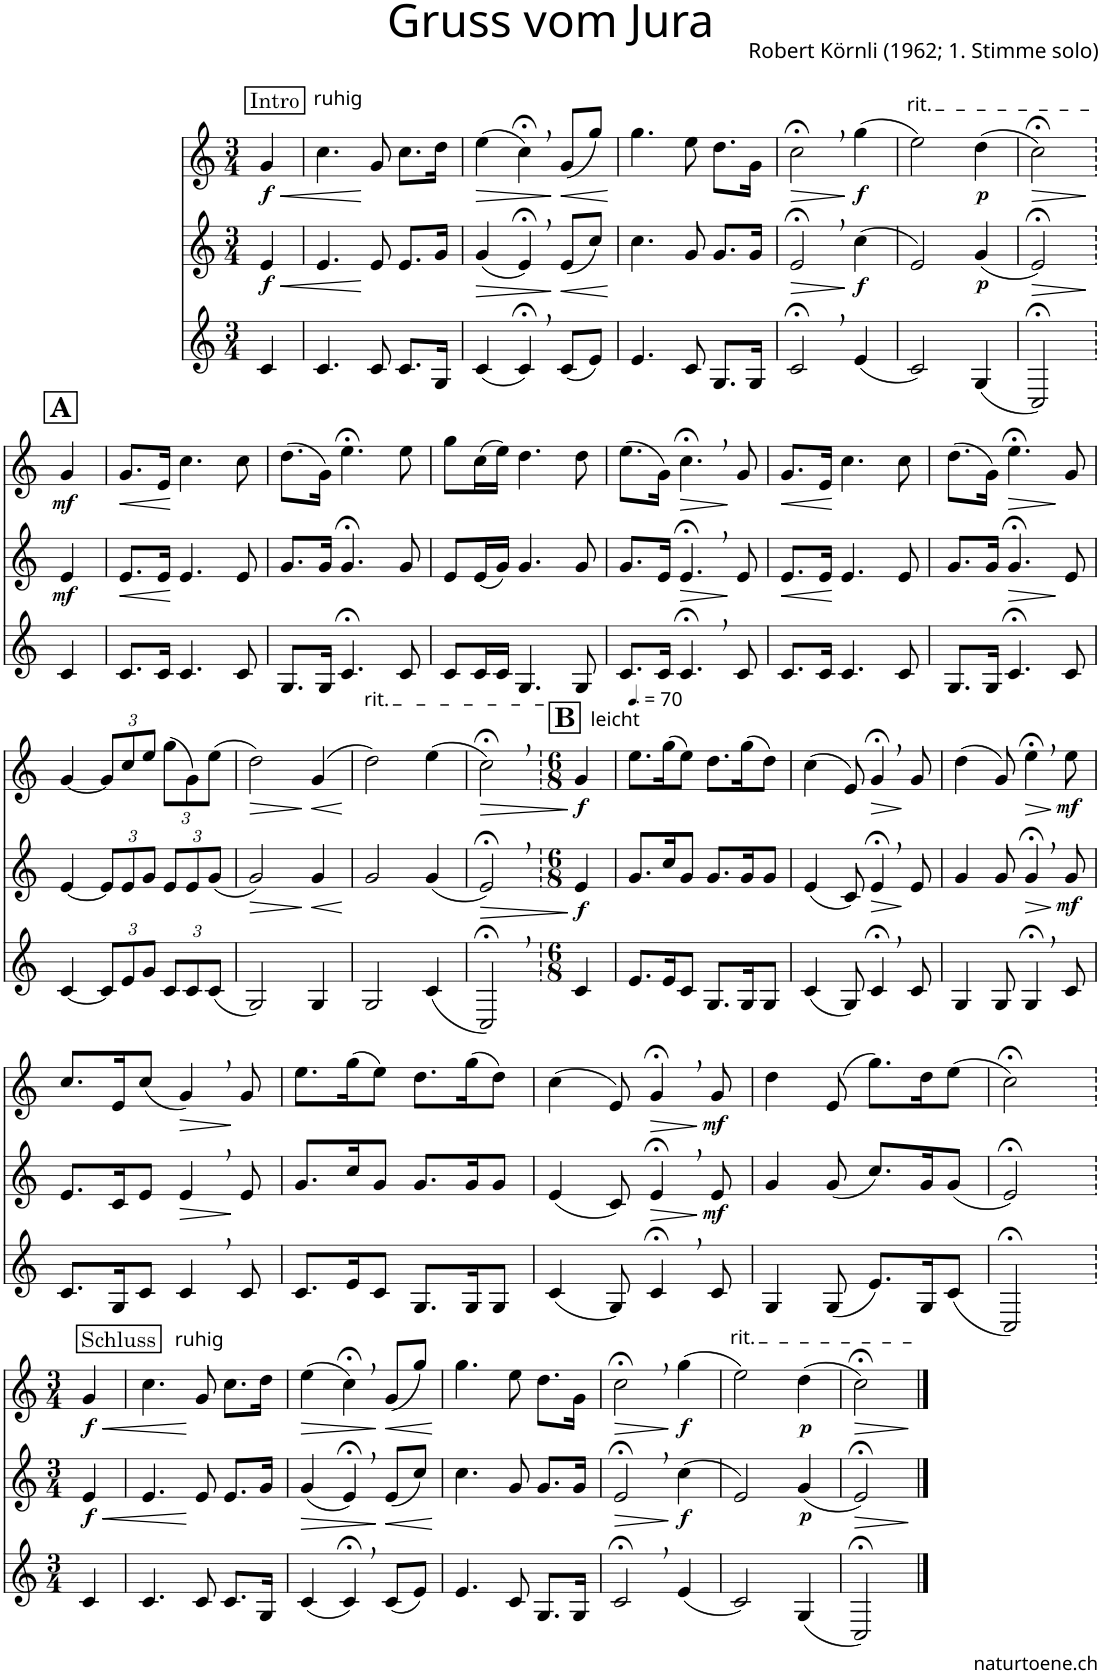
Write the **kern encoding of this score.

**kern	**kern	**dynam	**kern	**dynam
*part3	*part2	*part2	*part1	*part1
*staff3	*staff2	*staff2	*staff1	*staff1
*I"Alphorn	*I"Alphorn	*	*I"Alphorn	*
*clefG2	*clefG2	*	*clefG2	*
*Trd4c6	*Trd4c6	*	*Trd4c6	*
*k[]	*k[]	*	*k[]	*
*M3/4	*M3/4	*	*M3/4	*
!!LO:REH:place=s1:a:cj:fs=11:t=Intro
=	=	=	=	=
!	!	!	!LO:TX:a:t=ruhig	!
!	!	!LO:HP:b	!	!LO:HP:b
!	!	!LO:DY:n=1:b	!	!LO:DY:n=1:b
4c/	4e/	< f	4g/	< f
=1	=1	=1	=1	=1
4.c/	4.e/	.	4.cc\	.
8c/	8e/	[	8g/	[
8.c/L	8.e/L	.	8.cc\L	.
16G/Jk	16g/Jk	.	16dd\Jk	.
=2	=2	=2	=2	=2
!	!	!LO:HP:b	!	!LO:HP:b
(4c/	(4g/	>	(4ee\	>
4c;<,/)	4e;<,/)	.	4cc;<,\)	.
!	!	!LO:HP:n=1:b	!	!LO:HP:n=1:b
(8c/L	(8e/L	] <	(8g/L	] <
8e/J)	8cc/J)	.	8gg/J)	.
.	.	[	.	[
=3	=3	=3	=3	=3
4.e/	4.cc\	.	4.gg\	.
8c/	8g/	.	8ee\	.
8.G/L	8.g/L	.	8.dd\L	.
16G/Jk	16g/Jk	.	16g\Jk	.
=4	=4	=4	=4	=4
!	!	!LO:HP:b	!	!LO:HP:b
2c;<,/	2e;<,/	>	2cc;<,\	>
!	!	!LO:DY:n=1:b	!	!LO:DY:n=1:b
(4e/	(4cc\	] f	(4gg\	] f
=5	=5	=5	=5	=5
!	!	!	!LO:TX:a:t=rit.	!
2c/)	2e/)	.	2ee\)	.
!	!	!LO:DY:b	!	!LO:DY:b
(4G/	(4g/	p	(4dd\	p
=6	=6	=6	=6	=6
!	!	!LO:HP:b	!	!LO:HP:b
2C;</)	2e;</)	>	2cc;<\)	>
.	.	]	.	]
!!LO:LB:g=z
=7	=7	=7	=7	=7
!!LO:REH:place=s1:a:B:cj:fs=14:t=A
!	!	!LO:DY:b	!	!LO:DY:b
4c/	4e/	mf	4g/	mf
=8	=8	=8	=8	=8
!	!	!LO:HP:b	!	!LO:HP:b
8.c/L	8.e/L	<	8.g/L	<
16c/Jk	16e/Jk	.	16e/Jk	.
4.c/	4.e/	[	4.cc\	[
8c/	8e/	.	8cc\	.
=9	=9	=9	=9	=9
8.G/L	8.g/L	.	(8.dd\L	.
16G/Jk	16g/Jk	.	16g\Jk)	.
4.c;</	4.g;</	.	4.ee;<\	.
8c/	8g/	.	8ee\	.
=10	=10	=10	=10	=10
8c/L	8e/L	.	8gg\L	.
16c/L	(16e/L	.	(16cc\L	.
16c/JJ	16g/JJ)	.	16ee\JJ)	.
4.G/	4.g/	.	4.dd\	.
8G/	8g/	.	8dd\	.
=11	=11	=11	=11	=11
8.c/L	8.g/L	.	(8.ee\L	.
16c/Jk	16e/Jk	.	16g\Jk)	.
!	!	!LO:HP:b	!	!LO:HP:b
4.c;<,/	4.e;<,/	>	4.cc;<,\	>
8c/	8e/	]	8g/	]
=12	=12	=12	=12	=12
!	!	!LO:HP:b	!	!LO:HP:b
8.c/L	8.e/L	<	8.g/L	<
16c/Jk	16e/Jk	.	16e/Jk	.
4.c/	4.e/	[	4.cc\	[
8c/	8e/	.	8cc\	.
=13	=13	=13	=13	=13
8.G/L	8.g/L	.	(8.dd\L	.
16G/Jk	16g/Jk	.	16g\Jk)	.
!	!	!LO:HP:b	!	!LO:HP:b
4.c;</	4.g;</	>	4.ee;<\	>
8c/	8e/	]	8g/	]
!!LO:LB:g=z
=14	=14	=14	=14	=14
[4c/	[4e/	.	[4g/	.
*Xbrackettup	*Xbrackettup	*	*Xbrackettup	*
12c/L]	12e/L]	.	12g/L]	.
12e/	12e/	.	12cc/	.
12g/J	12g/J	.	12ee/J	.
12c/L	12e/L	.	(12gg\L	.
12c/	12e/	.	12g\)	.
(12c/J	(12g/J	.	(12ee\J	.
=15	=15	=15	=15	=15
!	!	!LO:HP:b	!	!LO:HP:b
2G/)	2g/)	>	2dd\)	>
!	!	!LO:HP:n=1:b	!	!LO:HP:n=1:b
4G/	4g/	] <	(4g/	] <
.	.	[	.	[
=16	=16	=16	=16	=16
!	!	!	!LO:TX:a:t=rit.	!
2G/	2g/	.	2dd\)	.
(4c/	(4g/	.	(4ee\	.
=17	=17	=17	=17	=17
!	!	!LO:HP:b	!	!LO:HP:b
2C;<,/)	2e;<,/)	>	2cc;<,\)	>
.	.	]	.	]
=17X1	=17X1	=17X1	=17X1	=17X1
!!LO:REH:place=s1:a:B:cj:fs=14:t=B
*M6/8	*M6/8	*	*M6/8	*
*	*	*	*MM105	*
!	!	!	!LO:TX:a:t=leicht	!
!	!	!LO:DY:b	!	!LO:DY:b
4c/	4e/	f	4g/	f
=18	=18	=18	=18	=18
8.e/L	8.g/L	.	8.ee\L	.
16e/K	16cc/K	.	(16gg\K	.
8c/J	8g/J	.	8ee\J)	.
8.G/L	8.g/L	.	8.dd\L	.
16G/K	16g/K	.	(16gg\K	.
8G/J	8g/J	.	8dd\J)	.
=19	=19	=19	=19	=19
(4c/	(4e/	.	(4cc\	.
8G/)	8c/)	.	8e/)	.
!	!	!LO:HP:b	!	!LO:HP:b
4c;<,/	4e;<,/	>	4g;<,/	>
8c/	8e/	]	8g/	]
=20	=20	=20	=20	=20
4G/	4g/	.	(4dd\	.
8G/	8g/	.	8g/)	.
!	!	!LO:HP:b	!	!LO:HP:b
4G;<,/	4g;<,/	>	4ee;<,\	>
!	!	!LO:DY:n=1:b	!	!LO:DY:n=1:b
8c/	8g/	] mf	8ee\	] mf
!!LO:LB:g=z
=21	=21	=21	=21	=21
8.c/L	8.e/L	.	8.cc/L	.
16G/K	16c/K	.	16e/K	.
8c/J	8e/J	.	(8cc/J	.
!	!	!LO:HP:b	!	!LO:HP:b
4c,/	4e,/	>	4g,/)	>
8c/	8e/	]	8g/	]
=22	=22	=22	=22	=22
8.c/L	8.g/L	.	8.ee\L	.
16e/K	16cc/K	.	(16gg\K	.
8c/J	8g/J	.	8ee\J)	.
8.G/L	8.g/L	.	8.dd\L	.
16G/K	16g/K	.	(16gg\K	.
8G/J	8g/J	.	8dd\J)	.
=23	=23	=23	=23	=23
(4c/	(4e/	.	(4cc\	.
8G/)	8c/)	.	8e/)	.
!	!	!LO:HP:b	!	!LO:HP:b
4c;<,/	4e;<,/	>	4g;<,/	>
!	!	!LO:DY:n=1:b	!	!LO:DY:n=1:b
8c/	8e/	] mf	8g/	] mf
=24	=24	=24	=24	=24
4G/	4g/	.	4dd\	.
(8G/	(8g/	.	(8e/	.
8.e/L)	8.cc/L)	.	8.gg\L)	.
16G/K	16g/K	.	16dd\K	.
(8c/J	(8g/J	.	(8ee\J	.
=25	=25	=25	=25	=25
2C;</)	2e;</)	.	2cc;<\)	.
!!LO:LB:g=z
=25X2	=25X2	=25X2	=25X2	=25X2
!!LO:REH:place=s1:a:cj:fs=11:t=Schluss
*M3/4	*M3/4	*	*M3/4	*
!	!	!	!LO:TX:a:t=ruhig	!
!	!	!LO:HP:b	!	!LO:HP:b
!	!	!LO:DY:n=1:b	!	!LO:DY:n=1:b
4c/	4e/	< f	4g/	< f
=26	=26	=26	=26	=26
4.c/	4.e/	.	4.cc\	.
8c/	8e/	[	8g/	[
8.c/L	8.e/L	.	8.cc\L	.
16G/Jk	16g/Jk	.	16dd\Jk	.
=27	=27	=27	=27	=27
!	!	!LO:HP:b	!	!LO:HP:b
(4c/	(4g/	>	(4ee\	>
4c;<,/)	4e;<,/)	.	4cc;<,\)	.
!	!	!LO:HP:n=1:b	!	!LO:HP:n=1:b
(8c/L	(8e/L	] <	(8g/L	] <
8e/J)	8cc/J)	.	8gg/J)	.
.	.	[	.	[
=28	=28	=28	=28	=28
4.e/	4.cc\	.	4.gg\	.
8c/	8g/	.	8ee\	.
8.G/L	8.g/L	.	8.dd\L	.
16G/Jk	16g/Jk	.	16g\Jk	.
=29	=29	=29	=29	=29
!	!	!LO:HP:b	!	!LO:HP:b
2c;<,/	2e;<,/	>	2cc;<,\	>
!	!	!LO:DY:n=1:b	!	!LO:DY:n=1:b
(4e/	(4cc\	] f	(4gg\	] f
=30	=30	=30	=30	=30
!	!	!	!LO:TX:a:t=rit.	!
2c/)	2e/)	.	2ee\)	.
!	!	!LO:DY:b	!	!LO:DY:b
(4G/	(4g/	p	(4dd\	p
=31	=31	=31	=31	=31
!	!	!LO:HP:b	!	!LO:HP:b
2C;</)	2e;</)	>	2cc;<\)	>
.	.	]	.	]
==	==	==	==	==
*-	*-	*-	*-	*-
